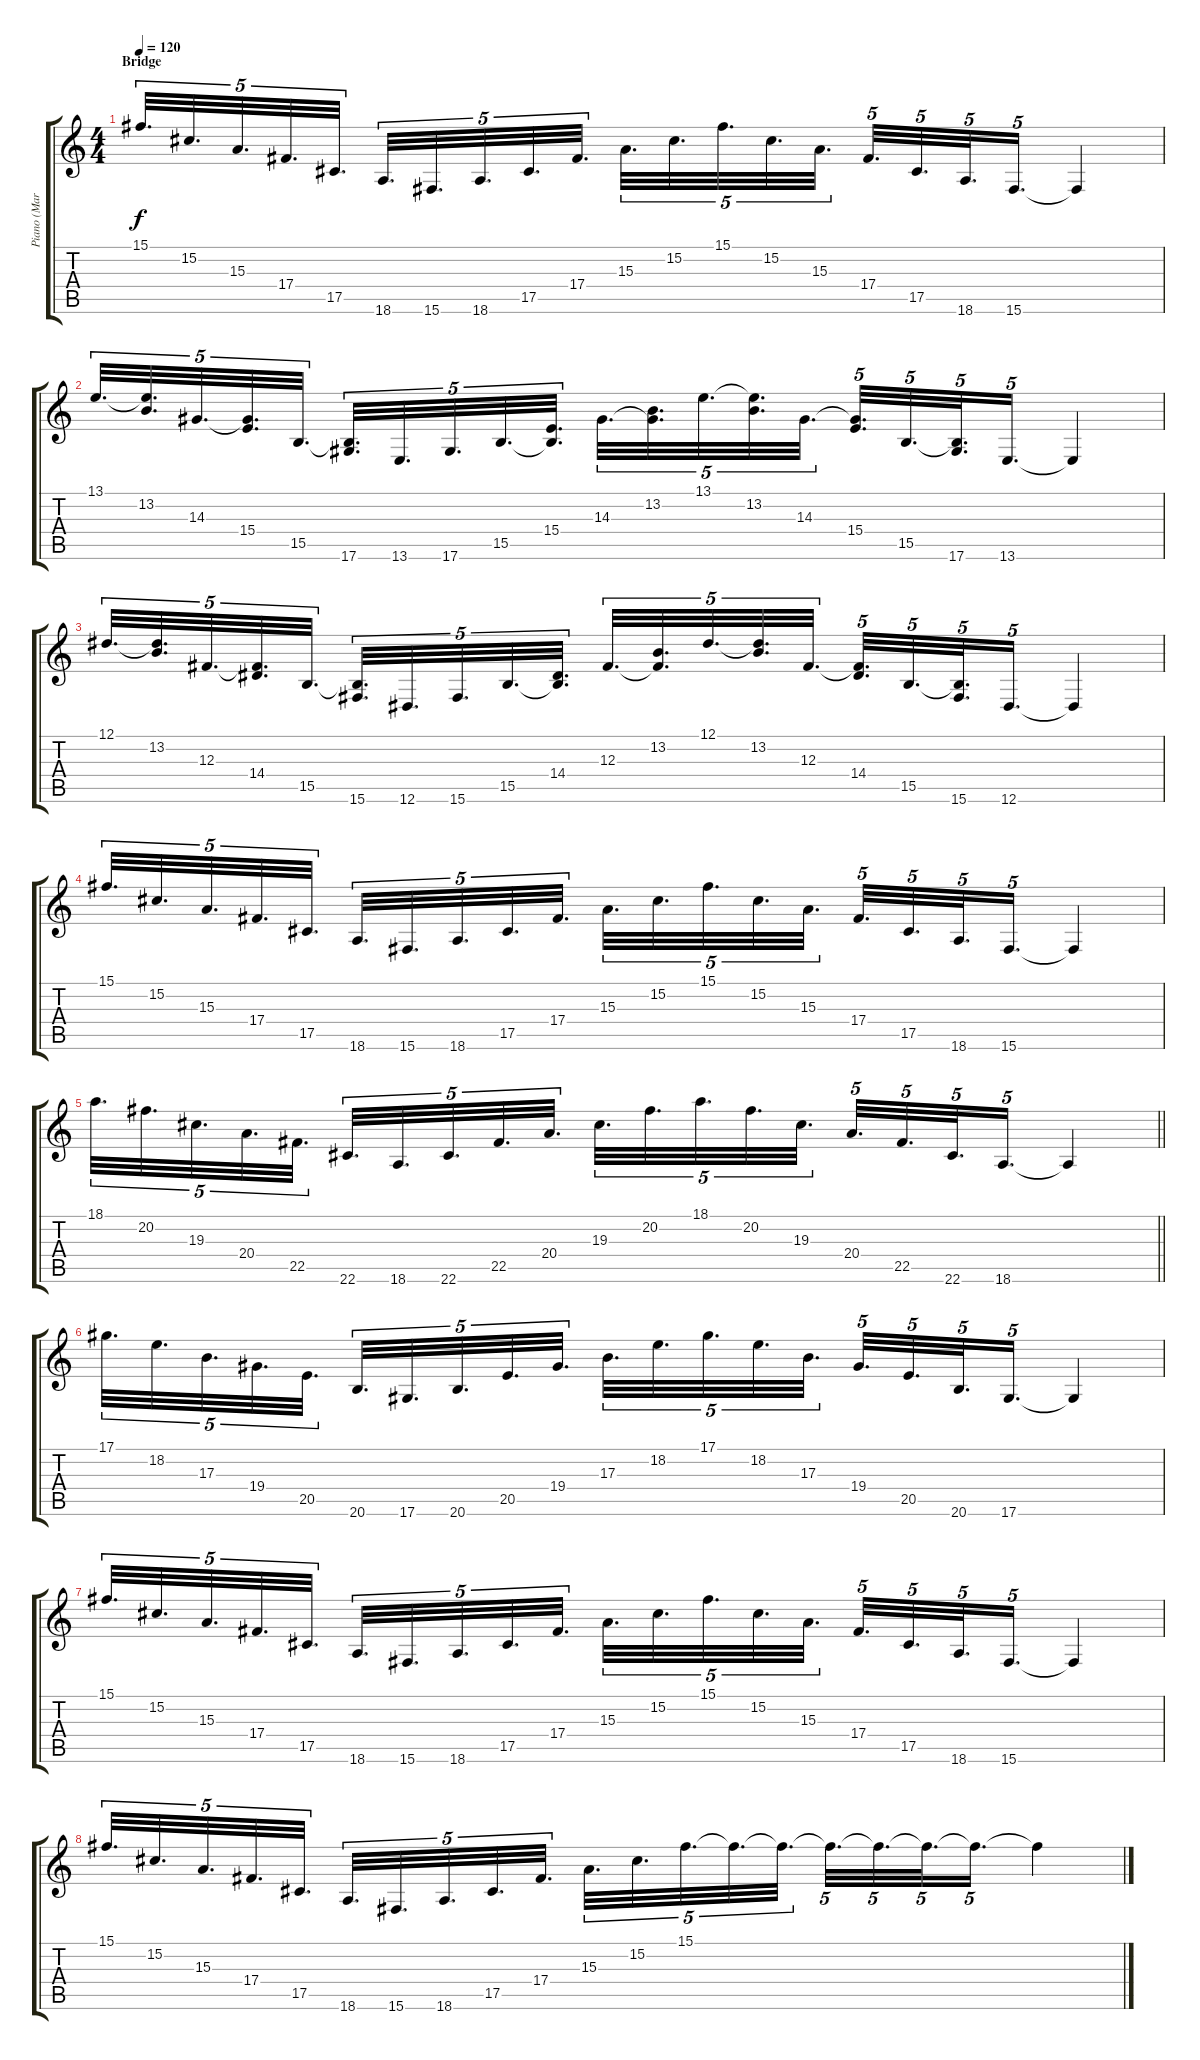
\track ("Piano (Marc-Antoine Fortin)" "Piano (Mar") {instrument acousticgrandpiano}
\staff {score tabs}
\tuning (Eb4 Bb3 Gb3 Db3 Ab2 Eb2) {hide}
\ts (4 4)
\section ("" "Bridge")
\tempo 120
\clef g2
\ks c
15.1.32{d tu (5 4) dy f} 15.2.32{d tu (5 4)} 15.3.32{d tu (5 4)} 17.4.32{d tu (5 4)} 17.5.32{d tu (5 4)} 18.6.32{d tu (5 4)} 15.6.32{d tu (5 4)} 18.6.32{d tu (5 4)} 17.5.32{d tu (5 4)} 17.4.32{d tu (5 4)} 15.3.32{d tu (5 4)} 15.2.32{d tu (5 4)} 15.1.32{d tu (5 4)} 15.2.32{d tu (5 4)} 15.3.32{d tu (5 4)} 17.4.32{d tu (5 4)} 17.5.32{d tu (5 4)} 18.6.32{d tu (5 4)} 15.6.16{d tu (5 4)} 15.6{t}.4 |
13.1.32{d tu (5 4)} (13.1{t} 13.2).32{d tu (5 4)} 14.3.32{d tu (5 4)} (14.3{t} 15.4).32{d tu (5 4)} 15.5.32{d tu (5 4)} (15.5{t} 17.6).32{d tu (5 4)} 13.6.32{d tu (5 4)} 17.6.32{d tu (5 4)} 15.5.32{d tu (5 4)} (15.4 15.5{t}).32{d tu (5 4)} 14.3.32{d tu (5 4)} (13.2 14.3{t}).32{d tu (5 4)} 13.1.32{d tu (5 4)} (13.1{t} 13.2).32{d tu (5 4)} 14.3.32{d tu (5 4)} (14.3{t} 15.4).32{d tu (5 4)} 15.5.32{d tu (5 4)} (15.5{t} 17.6).32{d tu (5 4)} 13.6.16{d tu (5 4)} 13.6{t}.4 |
12.1.32{d tu (5 4)} (12.1{t} 13.2).32{d tu (5 4)} 12.3.32{d tu (5 4)} (12.3{t} 14.4).32{d tu (5 4)} 15.5.32{d tu (5 4)} (15.5{t} 15.6).32{d tu (5 4)} 12.6.32{d tu (5 4)} 15.6.32{d tu (5 4)} 15.5.32{d tu (5 4)} (14.4 15.5{t}).32{d tu (5 4)} 12.3.32{d tu (5 4)} (13.2 12.3{t}).32{d tu (5 4)} 12.1.32{d tu (5 4)} (12.1{t} 13.2).32{d tu (5 4)} 12.3.32{d tu (5 4)} (12.3{t} 14.4).32{d tu (5 4)} 15.5.32{d tu (5 4)} (15.5{t} 15.6).32{d tu (5 4)} 12.6.16{d tu (5 4)} 12.6{t}.4 |
15.1.32{d tu (5 4)} 15.2.32{d tu (5 4)} 15.3.32{d tu (5 4)} 17.4.32{d tu (5 4)} 17.5.32{d tu (5 4)} 18.6.32{d tu (5 4)} 15.6.32{d tu (5 4)} 18.6.32{d tu (5 4)} 17.5.32{d tu (5 4)} 17.4.32{d tu (5 4)} 15.3.32{d tu (5 4)} 15.2.32{d tu (5 4)} 15.1.32{d tu (5 4)} 15.2.32{d tu (5 4)} 15.3.32{d tu (5 4)} 17.4.32{d tu (5 4)} 17.5.32{d tu (5 4)} 18.6.32{d tu (5 4)} 15.6.16{d tu (5 4)} 15.6{t}.4 |
\barLineRight lightlight
18.1.32{d tu (5 4)} 20.2.32{d tu (5 4)} 19.3.32{d tu (5 4)} 20.4.32{d tu (5 4)} 22.5.32{d tu (5 4)} 22.6.32{d tu (5 4)} 18.6.32{d tu (5 4)} 22.6.32{d tu (5 4)} 22.5.32{d tu (5 4)} 20.4.32{d tu (5 4)} 19.3.32{d tu (5 4)} 20.2.32{d tu (5 4)} 18.1.32{d tu (5 4)} 20.2.32{d tu (5 4)} 19.3.32{d tu (5 4)} 20.4.32{d tu (5 4)} 22.5.32{d tu (5 4)} 22.6.32{d tu (5 4)} 18.6.16{d tu (5 4)} 18.6{t}.4 |
17.1.32{d tu (5 4)} 18.2.32{d tu (5 4)} 17.3.32{d tu (5 4)} 19.4.32{d tu (5 4)} 20.5.32{d tu (5 4)} 20.6.32{d tu (5 4)} 17.6.32{d tu (5 4)} 20.6.32{d tu (5 4)} 20.5.32{d tu (5 4)} 19.4.32{d tu (5 4)} 17.3.32{d tu (5 4)} 18.2.32{d tu (5 4)} 17.1.32{d tu (5 4)} 18.2.32{d tu (5 4)} 17.3.32{d tu (5 4)} 19.4.32{d tu (5 4)} 20.5.32{d tu (5 4)} 20.6.32{d tu (5 4)} 17.6.16{d tu (5 4)} 17.6{t}.4 |
15.1.32{d tu (5 4)} 15.2.32{d tu (5 4)} 15.3.32{d tu (5 4)} 17.4.32{d tu (5 4)} 17.5.32{d tu (5 4)} 18.6.32{d tu (5 4)} 15.6.32{d tu (5 4)} 18.6.32{d tu (5 4)} 17.5.32{d tu (5 4)} 17.4.32{d tu (5 4)} 15.3.32{d tu (5 4)} 15.2.32{d tu (5 4)} 15.1.32{d tu (5 4)} 15.2.32{d tu (5 4)} 15.3.32{d tu (5 4)} 17.4.32{d tu (5 4)} 17.5.32{d tu (5 4)} 18.6.32{d tu (5 4)} 15.6.16{d tu (5 4)} 15.6{t}.4 |
15.1.32{d tu (5 4)} 15.2.32{d tu (5 4)} 15.3.32{d tu (5 4)} 17.4.32{d tu (5 4)} 17.5.32{d tu (5 4)} 18.6.32{d tu (5 4)} 15.6.32{d tu (5 4)} 18.6.32{d tu (5 4)} 17.5.32{d tu (5 4)} 17.4.32{d tu (5 4)} 15.3.32{d tu (5 4)} 15.2.32{d tu (5 4)} 15.1.32{d tu (5 4)} 15.1{t}.32{d tu (5 4)} 15.1{t}.32{d tu (5 4)} 15.1{t}.32{d tu (5 4)} 15.1{t}.32{d tu (5 4)} 15.1{t}.32{d tu (5 4)} 15.1{t}.16{d tu (5 4)} 15.1{t}.4
